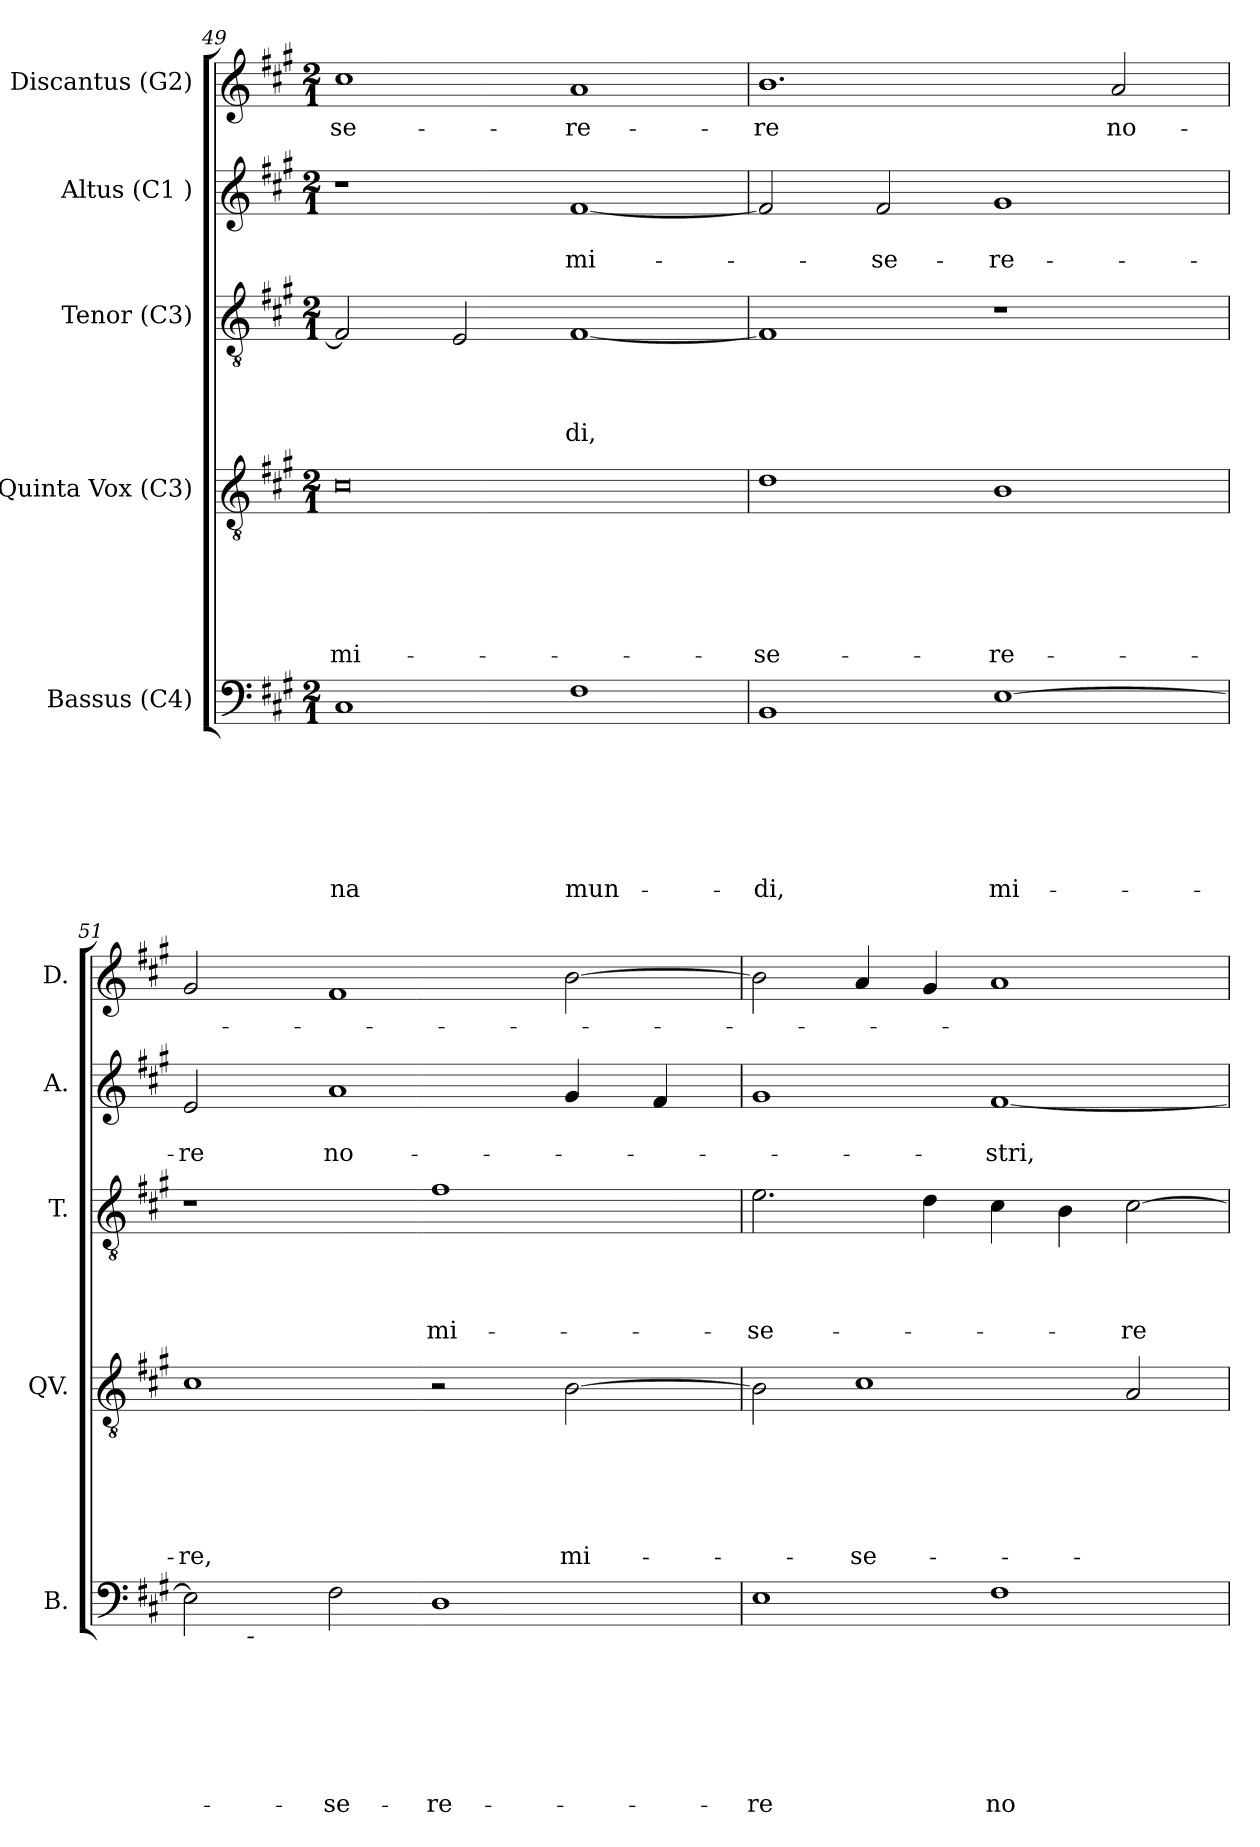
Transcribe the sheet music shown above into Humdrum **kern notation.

**kern	**text	**text	**text	**text	**text	**text	**text	**kern	**text	**text	**text	**text	**text	**text	**kern	**text	**text	**text	**text	**kern	**text	**text	**kern	**text
*part5	*part5	*part5	*part5	*part5	*part5	*part5	*part5	*part4	*part4	*part4	*part4	*part4	*part4	*part4	*part3	*part3	*part3	*part3	*part3	*part2	*part2	*part2	*part1	*part1
*staff5	*staff5	*staff5	*staff5	*staff5	*staff5	*staff5	*staff5	*staff4	*staff4	*staff4	*staff4	*staff4	*staff4	*staff4	*staff3	*staff3	*staff3	*staff3	*staff3	*staff2	*staff2	*staff2	*staff1	*staff1
*I"Bassus (C4)	*	*	*	*	*	*	*	*I"Quinta Vox (C3)	*	*	*	*	*	*	*I"Tenor (C3)	*	*	*	*	*I"Altus (C1 )	*	*	*I"Discantus (G2)	*
*I'B.	*	*	*	*	*	*	*	*I'QV.	*	*	*	*	*	*	*I'T.	*	*	*	*	*I'A.	*	*	*I'D.	*
*clefF4	*	*	*	*	*	*	*	*clefGv2	*	*	*	*	*	*	*clefGv2	*	*	*	*	*clefG2	*	*	*clefG2	*
*k[f#c#g#]	*	*	*	*	*	*	*	*k[f#c#g#]	*	*	*	*	*	*	*k[f#c#g#]	*	*	*	*	*k[f#c#g#]	*	*	*k[f#c#g#]	*
*A:	*	*	*	*	*	*	*	*A:	*	*	*	*	*	*	*A:	*	*	*	*	*A:	*	*	*A:	*
*M2/1	*	*	*	*	*	*	*	*M2/1	*	*	*	*	*	*	*M2/1	*	*	*	*	*M2/1	*	*	*M2/1	*
=49	=49	=49	=49	=49	=49	=49	=49	=49	=49	=49	=49	=49	=49	=49	=49	=49	=49	=49	=49	=49	=49	=49	=49	=49
!	!	!	!	!	!	!	!LO:LY:b	!	!	!	!	!	!	!LO:LY:b:rj	!	!	!	!	!	!	!	!	!	!LO:LY:b
1C#	.	.	.	.	.	.	-na	0c#	.	.	.	.	.	mi-	2F#/]	.	.	.	.	1r	.	.	1cc#	-se-
.	.	.	.	.	.	.	.	.	.	.	.	.	.	.	2E/	.	.	.	.	.	.	.	.	.
!	!	!	!	!	!	!	!LO:LY:b	!	!	!	!	!	!	!	!	!	!	!	!LO:LY:b	!	!	!LO:LY:b	!	!LO:LY:b
1F#	.	.	.	.	.	.	mun-	.	.	.	.	.	.	.	[<1F#	.	.	.	-di,	[<1f#	.	mi-	1a	-re-
=50	=50	=50	=50	=50	=50	=50	=50	=50	=50	=50	=50	=50	=50	=50	=50	=50	=50	=50	=50	=50	=50	=50	=50	=50
!	!	!	!	!	!	!	!LO:LY:b	!	!	!	!	!	!	!LO:LY:b	!	!	!	!	!	!	!	!	!	!LO:LY:b
1BB	.	.	.	.	.	.	-di,	1d	.	.	.	.	.	-se-	1F#]	.	.	.	.	2f#/]	.	.	1.b	-re
!	!	!	!	!	!	!	!	!	!	!	!	!	!	!	!	!	!	!	!	!	!	!LO:LY:b	!	!
.	.	.	.	.	.	.	.	.	.	.	.	.	.	.	.	.	.	.	.	2f#/	.	-se-	.	.
!	!	!	!	!	!	!	!LO:LY:b	!	!	!	!	!	!	!LO:LY:b	!	!	!	!	!	!	!	!LO:LY:b	!	!
[>1E	.	.	.	.	.	.	mi-	1B	.	.	.	.	.	-re-	1r	.	.	.	.	1g#	.	-re-	.	.
!	!	!	!	!	!	!	!	!	!	!	!	!	!	!	!	!	!	!	!	!	!	!	!	!LO:LY:b
.	.	.	.	.	.	.	.	.	.	.	.	.	.	.	.	.	.	.	.	.	.	.	2a/	no-
!!LO:PB:g=z
=51	=51	=51	=51	=51	=51	=51	=51	=51	=51	=51	=51	=51	=51	=51	=51	=51	=51	=51	=51	=51	=51	=51	=51	=51
!	!	!	!	!	!	!	!	!	!	!	!	!	!	!LO:LY:b	!	!	!	!	!	!	!	!LO:LY:b	!	!
*^	*	*	*	*	*	*	*	*	*	*	*	*	*	*	*	*	*	*	*	*	*	*	*	*
2E\]	8ryy	.	.	.	.	.	.	.	1c#	.	.	.	.	.	-re,	1r	.	.	.	.	2e/	.	-re	2g#/	.
.	32ryy	.	.	.	.	.	.	.	.	.	.	.	.	.	.	.	.	.	.	.	.	.	.	.	.
!	!LO:TX:b:t=-	!	!	!	!	!	!	!	!	!	!	!	!	!	!	!	!	!	!	!	!	!	!	!	!
.	1ryy	.	.	.	.	.	.	.	.	.	.	.	.	.	.	.	.	.	.	.	.	.	.	.	.
!	!	!	!	!	!	!	!	!LO:LY:b	!	!	!	!	!	!	!	!	!	!	!	!	!	!	!LO:LY:b	!	!
2F#\	.	.	.	.	.	.	.	-se-	.	.	.	.	.	.	.	.	.	.	.	.	1a	.	no-	1f#	.
!	!	!	!	!	!	!	!	!LO:LY:b	!	!	!	!	!	!	!	!	!	!	!	!LO:LY:b	!	!	!	!	!
1D	.	.	.	.	.	.	.	-re-	2r	.	.	.	.	.	.	1f#	.	.	.	mi-	.	.	.	.	.
.	2ryy	.	.	.	.	.	.	.	.	.	.	.	.	.	.	.	.	.	.	.	.	.	.	.	.
!	!	!	!	!	!	!	!	!	!	!	!	!	!	!	!LO:LY:b	!	!	!	!	!	!	!	!	!	!
.	.	.	.	.	.	.	.	.	[>2B\	.	.	.	.	.	mi-	.	.	.	.	.	4g#/	.	.	[>2b\	.
.	4ryy	.	.	.	.	.	.	.	.	.	.	.	.	.	.	.	.	.	.	.	.	.	.	.	.
.	.	.	.	.	.	.	.	.	.	.	.	.	.	.	.	.	.	.	.	.	4f#/	.	.	.	.
.	16.ryy	.	.	.	.	.	.	.	.	.	.	.	.	.	.	.	.	.	.	.	.	.	.	.	.
=52	=52	=52	=52	=52	=52	=52	=52	=52	=52	=52	=52	=52	=52	=52	=52	=52	=52	=52	=52	=52	=52	=52	=52	=52	=52
!	!	!	!	!	!	!	!	!LO:LY:b	!	!	!	!	!	!	!	!	!	!	!	!LO:LY:b	!	!	!	!	!
*v	*v	*	*	*	*	*	*	*	*	*	*	*	*	*	*	*	*	*	*	*	*	*	*	*	*
1E	.	.	.	.	.	.	-re	2B\]	.	.	.	.	.	.	2.e\	.	.	.	-se-	1g#	.	.	2b\]	.
!	!	!	!	!	!	!	!	!	!	!	!	!	!	!LO:LY:b	!	!	!	!	!	!	!	!	!	!
.	.	.	.	.	.	.	.	1c#	.	.	.	.	.	-se-	.	.	.	.	.	.	.	.	4a/	.
.	.	.	.	.	.	.	.	.	.	.	.	.	.	.	4d\	.	.	.	.	.	.	.	4g#/	.
!	!	!	!	!	!	!	!LO:LY:b	!	!	!	!	!	!	!	!	!	!	!	!	!	!	!LO:LY:b	!	!
1F#	.	.	.	.	.	.	no-	.	.	.	.	.	.	.	4c#\	.	.	.	.	[<1f#	.	-stri,	1a	.
.	.	.	.	.	.	.	.	.	.	.	.	.	.	.	4B\	.	.	.	.	.	.	.	.	.
!	!	!	!	!	!	!	!	!	!	!	!	!	!	!	!	!	!	!	!LO:LY:b	!	!	!	!	!
.	.	.	.	.	.	.	.	2A/	.	.	.	.	.	.	[>2c#\	.	.	.	-re-	.	.	.	.	.
=	=	=	=	=	=	=	=	=	=	=	=	=	=	=	=	=	=	=	=	=	=	=	=	=
*-	*-	*-	*-	*-	*-	*-	*-	*-	*-	*-	*-	*-	*-	*-	*-	*-	*-	*-	*-	*-	*-	*-	*-	*-
